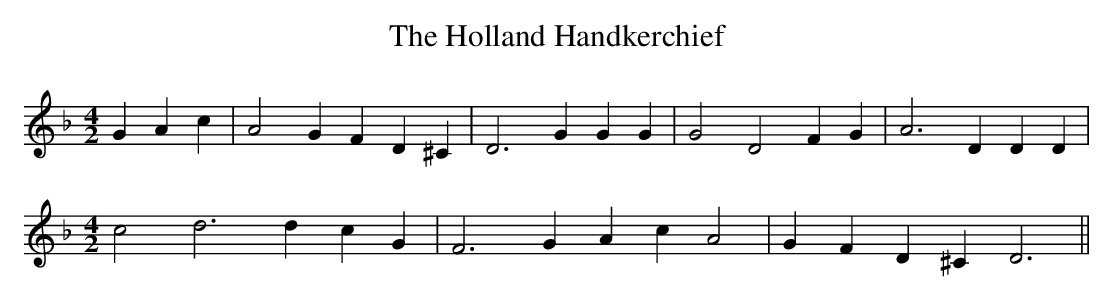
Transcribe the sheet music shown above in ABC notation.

X:1
T:The Holland Handkerchief
M:4/2
L:1/4
K:F
 G A c| A2- G F D ^C| D3 G G G| G2 D2 F G| A3 D D D|
M:4/2
 c2 d3 d c G| F3 G A c A2-| G F D ^C D3||
